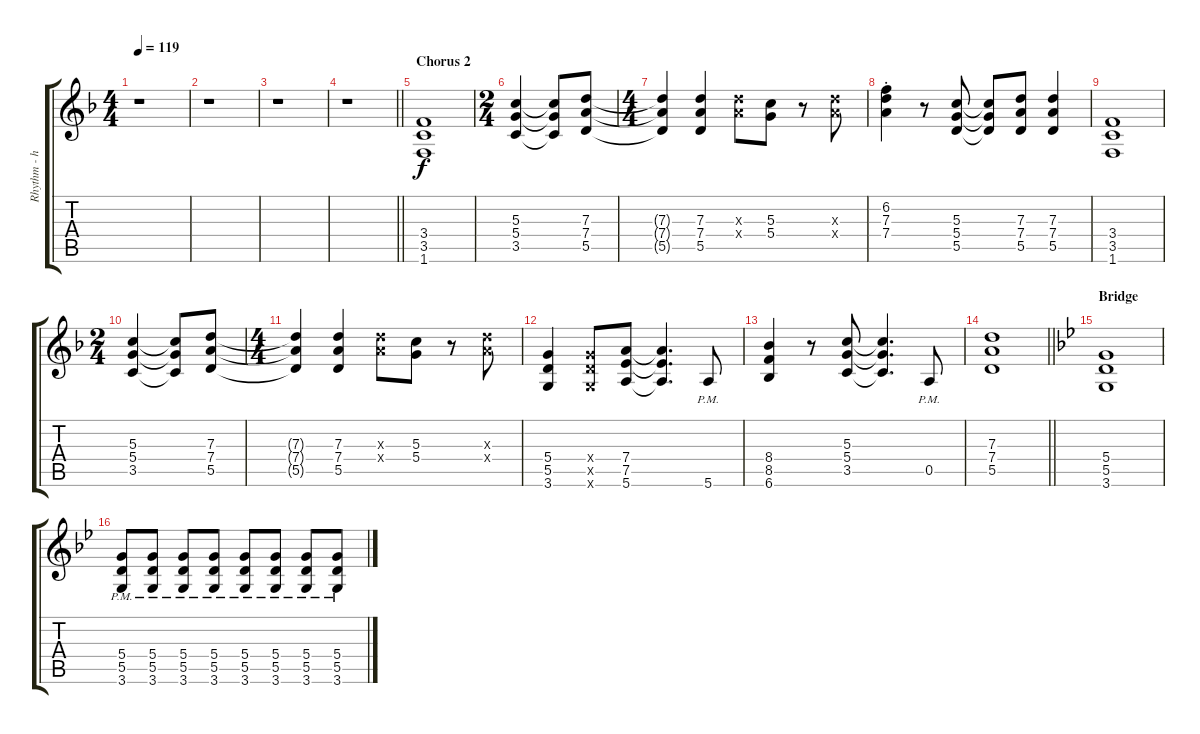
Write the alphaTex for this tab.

\track ("Rhythm - heavy - left" "Rhythm - h") {instrument distortionguitar}
\staff {score tabs}
\tuning (E4 B3 G3 D3 A2 E2) {hide}
\ts (4 4)
\tempo 119
\clef g2
\ks f
r.1{dy f} |
r.1 |
r.1 |
\barLineRight lightlight
r.1 |
\section ("" "Chorus 2")
(3.4 3.5 1.6).1{volume 9} |
\ts (2 4)
(5.3 5.4 3.5).4 (5.3{t} 5.4{t} 3.5{t}).8 (7.3 7.4 5.5).8 |
\ts (4 4)
(7.3{t} 7.4{t} 5.5{t}).4 (7.3 7.4 5.5).4 (7.3{x} 7.4{x}).8 (5.3 5.4).8 r.8 (7.3{x} 7.4{x}).8 |
(6.2{st} 7.3{st} 7.4{st}).4 r.8 (5.3 5.4 5.5).8 (5.3{t} 5.4{t} 5.5{t}).8 (7.3 7.4 5.5).8 (7.3 7.4 5.5).4 |
(3.4 3.5 1.6).1 |
\ts (2 4)
(5.3 5.4 3.5).4 (5.3{t} 5.4{t} 3.5{t}).8 (7.3 7.4 5.5).8 |
\ts (4 4)
(7.3{t} 7.4{t} 5.5{t}).4 (7.3 7.4 5.5).4 (7.3{x} 7.4{x}).8 (5.3 5.4).8 r.8 (7.3{x} 7.4{x}).8 |
(5.4 5.5 3.6).4 (5.4{x} 5.5{x} 3.6{x}).8 (7.4 7.5 5.6).8 (7.4{t} 7.5{t} 5.6{t}).4{d} 5.6{pm}.8 |
(8.4 8.5 6.6).4 r.8 (5.3 5.4 3.5).8 (5.3{t} 5.4{t} 3.5{t}).4{d} 0.5{pm}.8 |
\barLineRight lightlight
(7.3 7.4 5.5).1 |
\section ("" "Bridge")
\ks bb
(5.4 5.5 3.6).1 |
(5.4{pm} 5.5{pm} 3.6{pm}).8 (5.4{pm} 5.5{pm} 3.6{pm}).8 (5.4{pm} 5.5{pm} 3.6{pm}).8 (5.4{pm} 5.5{pm} 3.6{pm}).8 (5.4{pm} 5.5{pm} 3.6{pm}).8 (5.4{pm} 5.5{pm} 3.6{pm}).8 (5.4{pm} 5.5{pm} 3.6{pm}).8 (5.4{pm} 5.5{pm} 3.6{pm}).8
